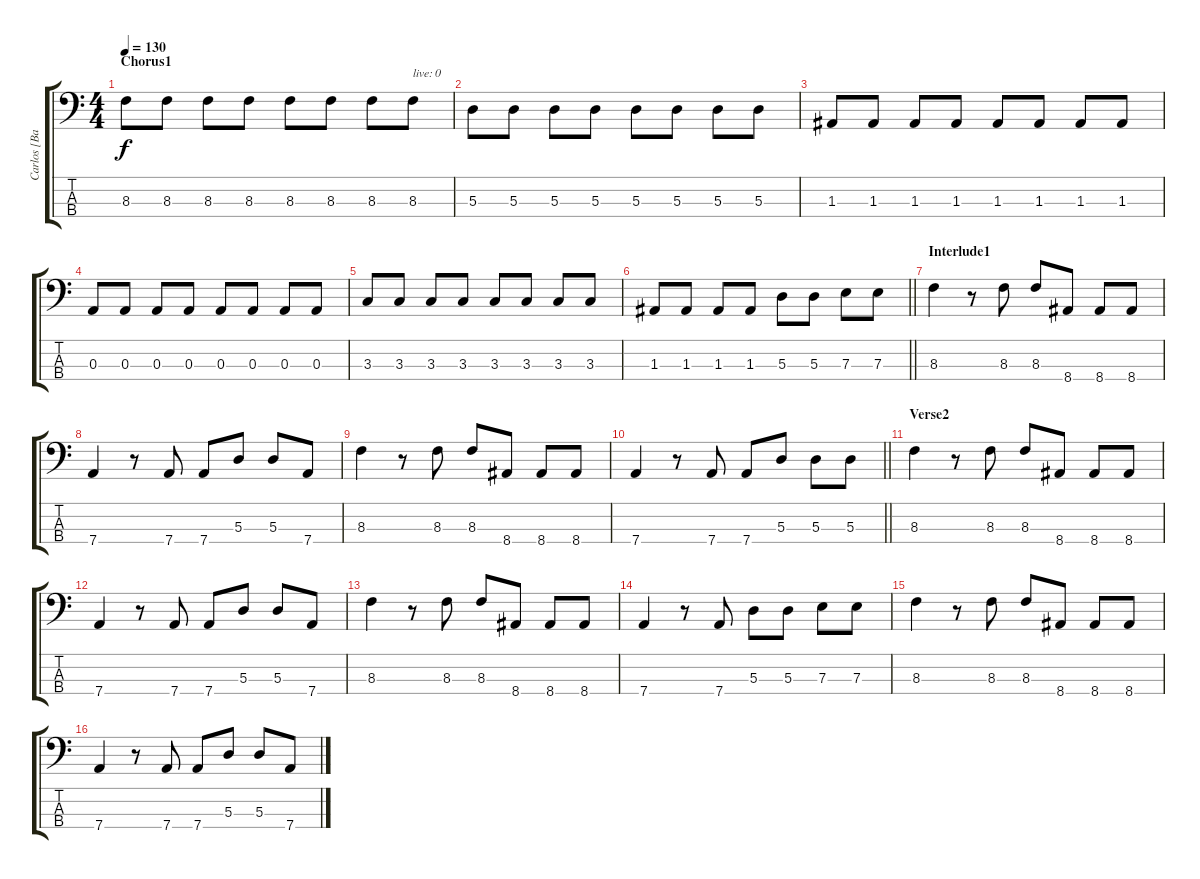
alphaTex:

\track ("Carlos [Bass]" "Carlos [Ba") {instrument electricbasspick}
\staff {score tabs}
\tuning (G2 D2 A1 D1) {hide}
\ts (4 4)
\section ("" "Chorus1")
\tempo 130
\clef f4
\ks c
8.3.8{dy f} 8.3.8 8.3.8 8.3.8 8.3.8 8.3.8 8.3.8 8.3.8{txt "live: 0"} |
5.3.8 5.3.8 5.3.8 5.3.8 5.3.8 5.3.8 5.3.8 5.3.8 |
1.3.8 1.3.8 1.3.8 1.3.8 1.3.8 1.3.8 1.3.8 1.3.8 |
0.3.8 0.3.8 0.3.8 0.3.8 0.3.8 0.3.8 0.3.8 0.3.8 |
3.3.8 3.3.8 3.3.8 3.3.8 3.3.8 3.3.8 3.3.8 3.3.8 |
\barLineRight lightlight
1.3.8 1.3.8 1.3.8 1.3.8 5.3.8 5.3.8 7.3.8 7.3.8 |
\section ("" "Interlude1")
8.3.4 r.8 8.3.8 8.3.8 8.4.8 8.4.8 8.4.8 |
7.4.4 r.8 7.4.8 7.4.8 5.3.8 5.3.8 7.4.8 |
8.3.4 r.8 8.3.8 8.3.8 8.4.8 8.4.8 8.4.8 |
\barLineRight lightlight
7.4.4 r.8 7.4.8 7.4.8 5.3.8 5.3.8 5.3.8 |
\section ("" "Verse2")
8.3.4 r.8 8.3.8 8.3.8 8.4.8 8.4.8 8.4.8 |
7.4.4 r.8 7.4.8 7.4.8 5.3.8 5.3.8 7.4.8 |
8.3.4 r.8 8.3.8 8.3.8 8.4.8 8.4.8 8.4.8 |
7.4.4 r.8 7.4.8 5.3.8 5.3.8 7.3.8 7.3.8 |
8.3.4 r.8 8.3.8 8.3.8 8.4.8 8.4.8 8.4.8 |
7.4.4 r.8 7.4.8 7.4.8 5.3.8 5.3.8 7.4.8
